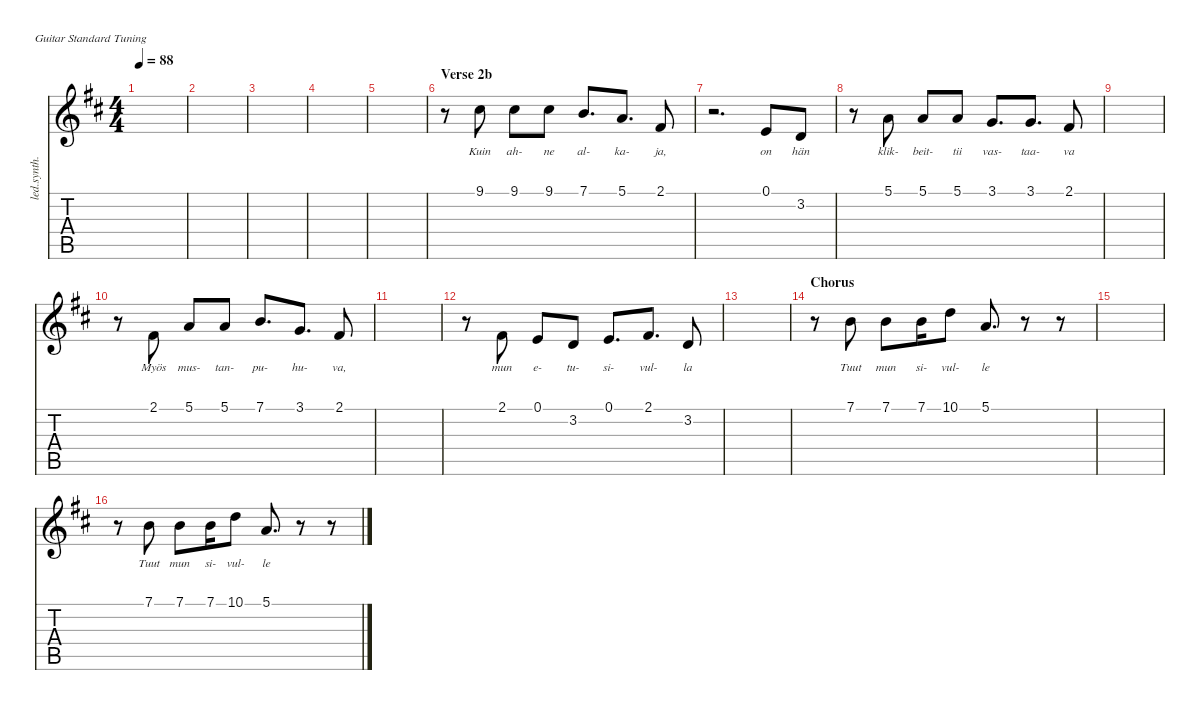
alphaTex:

\defaultSystemsLayout 4
\hideDynamics
\bracketExtendMode nobrackets
\otherSystemsTrackNameOrientation horizontal
\track ("Background Vocal" "led.synth.") {instrument lead5charang}
\staff {score tabs}
\tuning (E4 B3 G3 D3 A2 E2)
\ts (4 4)
\tempo 88
\clef g2
\ks d
|
|
|
|
|
\section ("" "Verse 2b")
r.8{beam Down} 9.1{acc #}.8{lyrics (0 "Kuin") lyrics (1 "") lyrics (2 "") lyrics (3 "") lyrics (4 "") beam Down} 9.1{acc #}.8{lyrics (0 "ah-") lyrics (1 "") lyrics (2 "") lyrics (3 "") lyrics (4 "") beam Down} 9.1{acc #}.8{lyrics (0 "ne") lyrics (1 "") lyrics (2 "") lyrics (3 "") lyrics (4 "") beam Down} 7.1{acc forcenatural}.8{d lyrics (0 "al-") lyrics (1 "") lyrics (2 "") lyrics (3 "") lyrics (4 "") beam Up} 5.1{acc forcenatural}.8{d lyrics (0 "ka-") lyrics (1 "") lyrics (2 "") lyrics (3 "") lyrics (4 "") beam Up} 2.1{acc #}.8{lyrics (0 "ja,") lyrics (1 "") lyrics (2 "") lyrics (3 "") lyrics (4 "") beam Up} |
r.2{d beam Down} 0.1{acc forcenatural}.8{lyrics (0 "on") lyrics (1 "") lyrics (2 "") lyrics (3 "") lyrics (4 "") beam Up} 3.2{acc forcenatural}.8{lyrics (0 "hän") lyrics (1 "") lyrics (2 "") lyrics (3 "") lyrics (4 "") beam Up} |
r.8{beam Down} 5.1{acc forcenatural}.8{lyrics (0 "klik-") lyrics (1 "") lyrics (2 "") lyrics (3 "") lyrics (4 "") beam Up} 5.1{acc forcenatural}.8{lyrics (0 "beit-") lyrics (1 "") lyrics (2 "") lyrics (3 "") lyrics (4 "") beam Up} 5.1{acc forcenatural}.8{lyrics (0 "tii") lyrics (1 "") lyrics (2 "") lyrics (3 "") lyrics (4 "") beam Up} 3.1{acc forcenatural}.8{d lyrics (0 "vas-") lyrics (1 "") lyrics (2 "") lyrics (3 "") lyrics (4 "") beam Up} 3.1{acc forcenatural}.8{d lyrics (0 "taa-") lyrics (1 "") lyrics (2 "") lyrics (3 "") lyrics (4 "") beam Up} 2.1{acc #}.8{lyrics (0 "va") lyrics (1 "") lyrics (2 "") lyrics (3 "") lyrics (4 "") beam Up} |
|
r.8{beam Down} 2.1{acc #}.8{lyrics (0 "Myös") lyrics (1 "") lyrics (2 "") lyrics (3 "") lyrics (4 "") beam Up} 5.1{acc forcenatural}.8{lyrics (0 "mus-") lyrics (1 "") lyrics (2 "") lyrics (3 "") lyrics (4 "") beam Up} 5.1{acc forcenatural}.8{lyrics (0 "tan-") lyrics (1 "") lyrics (2 "") lyrics (3 "") lyrics (4 "") beam Up} 7.1{acc forcenatural}.8{d lyrics (0 "pu-") lyrics (1 "") lyrics (2 "") lyrics (3 "") lyrics (4 "") beam Up} 3.1{acc forcenatural}.8{d lyrics (0 "hu-") lyrics (1 "") lyrics (2 "") lyrics (3 "") lyrics (4 "") beam Up} 2.1{acc #}.8{lyrics (0 "va,") lyrics (1 "") lyrics (2 "") lyrics (3 "") lyrics (4 "") beam Up} |
|
r.8{beam Down} 2.1{acc #}.8{lyrics (0 "mun") lyrics (1 "") lyrics (2 "") lyrics (3 "") lyrics (4 "") beam Up} 0.1{acc forcenatural}.8{lyrics (0 "e-") lyrics (1 "") lyrics (2 "") lyrics (3 "") lyrics (4 "") beam Up} 3.2{acc forcenatural}.8{lyrics (0 "tu-") lyrics (1 "") lyrics (2 "") lyrics (3 "") lyrics (4 "") beam Up} 0.1{acc forcenatural}.8{d lyrics (0 "si-") lyrics (1 "") lyrics (2 "") lyrics (3 "") lyrics (4 "") beam Up} 2.1{acc #}.8{d lyrics (0 "vul-") lyrics (1 "") lyrics (2 "") lyrics (3 "") lyrics (4 "") beam Up} 3.2{acc forcenatural}.8{lyrics (0 "la") lyrics (1 "") lyrics (2 "") lyrics (3 "") lyrics (4 "") beam Up} |
|
\section ("" "Chorus")
r.8{beam Down} 7.1{acc forcenatural}.8{lyrics (0 "Tuut") lyrics (1 "") lyrics (2 "") lyrics (3 "") lyrics (4 "") beam Down} 7.1{acc forcenatural}.8{lyrics (0 "mun") lyrics (1 "") lyrics (2 "") lyrics (3 "") lyrics (4 "") beam Down} 7.1{acc forcenatural}.16{lyrics (0 "si-") lyrics (1 "") lyrics (2 "") lyrics (3 "") lyrics (4 "") beam Down} 10.1{acc forcenatural}.8{lyrics (0 "vul-") lyrics (1 "") lyrics (2 "") lyrics (3 "") lyrics (4 "") beam Down} 5.1{acc forcenatural}.8{d lyrics (0 "le") lyrics (1 "") lyrics (2 "") lyrics (3 "") lyrics (4 "") beam Up} r.8{beam Down} r.8{beam Down} |
|
r.8{beam Down} 7.1{acc forcenatural}.8{lyrics (0 "Tuut") lyrics (1 "") lyrics (2 "") lyrics (3 "") lyrics (4 "") beam Down} 7.1{acc forcenatural}.8{lyrics (0 "mun") lyrics (1 "") lyrics (2 "") lyrics (3 "") lyrics (4 "") beam Down} 7.1{acc forcenatural}.16{lyrics (0 "si-") lyrics (1 "") lyrics (2 "") lyrics (3 "") lyrics (4 "") beam Down} 10.1{acc forcenatural}.8{lyrics (0 "vul-") lyrics (1 "") lyrics (2 "") lyrics (3 "") lyrics (4 "") beam Down} 5.1{acc forcenatural}.8{d lyrics (0 "le") lyrics (1 "") lyrics (2 "") lyrics (3 "") lyrics (4 "") beam Up} r.8{beam Down} r.8{beam Down}
